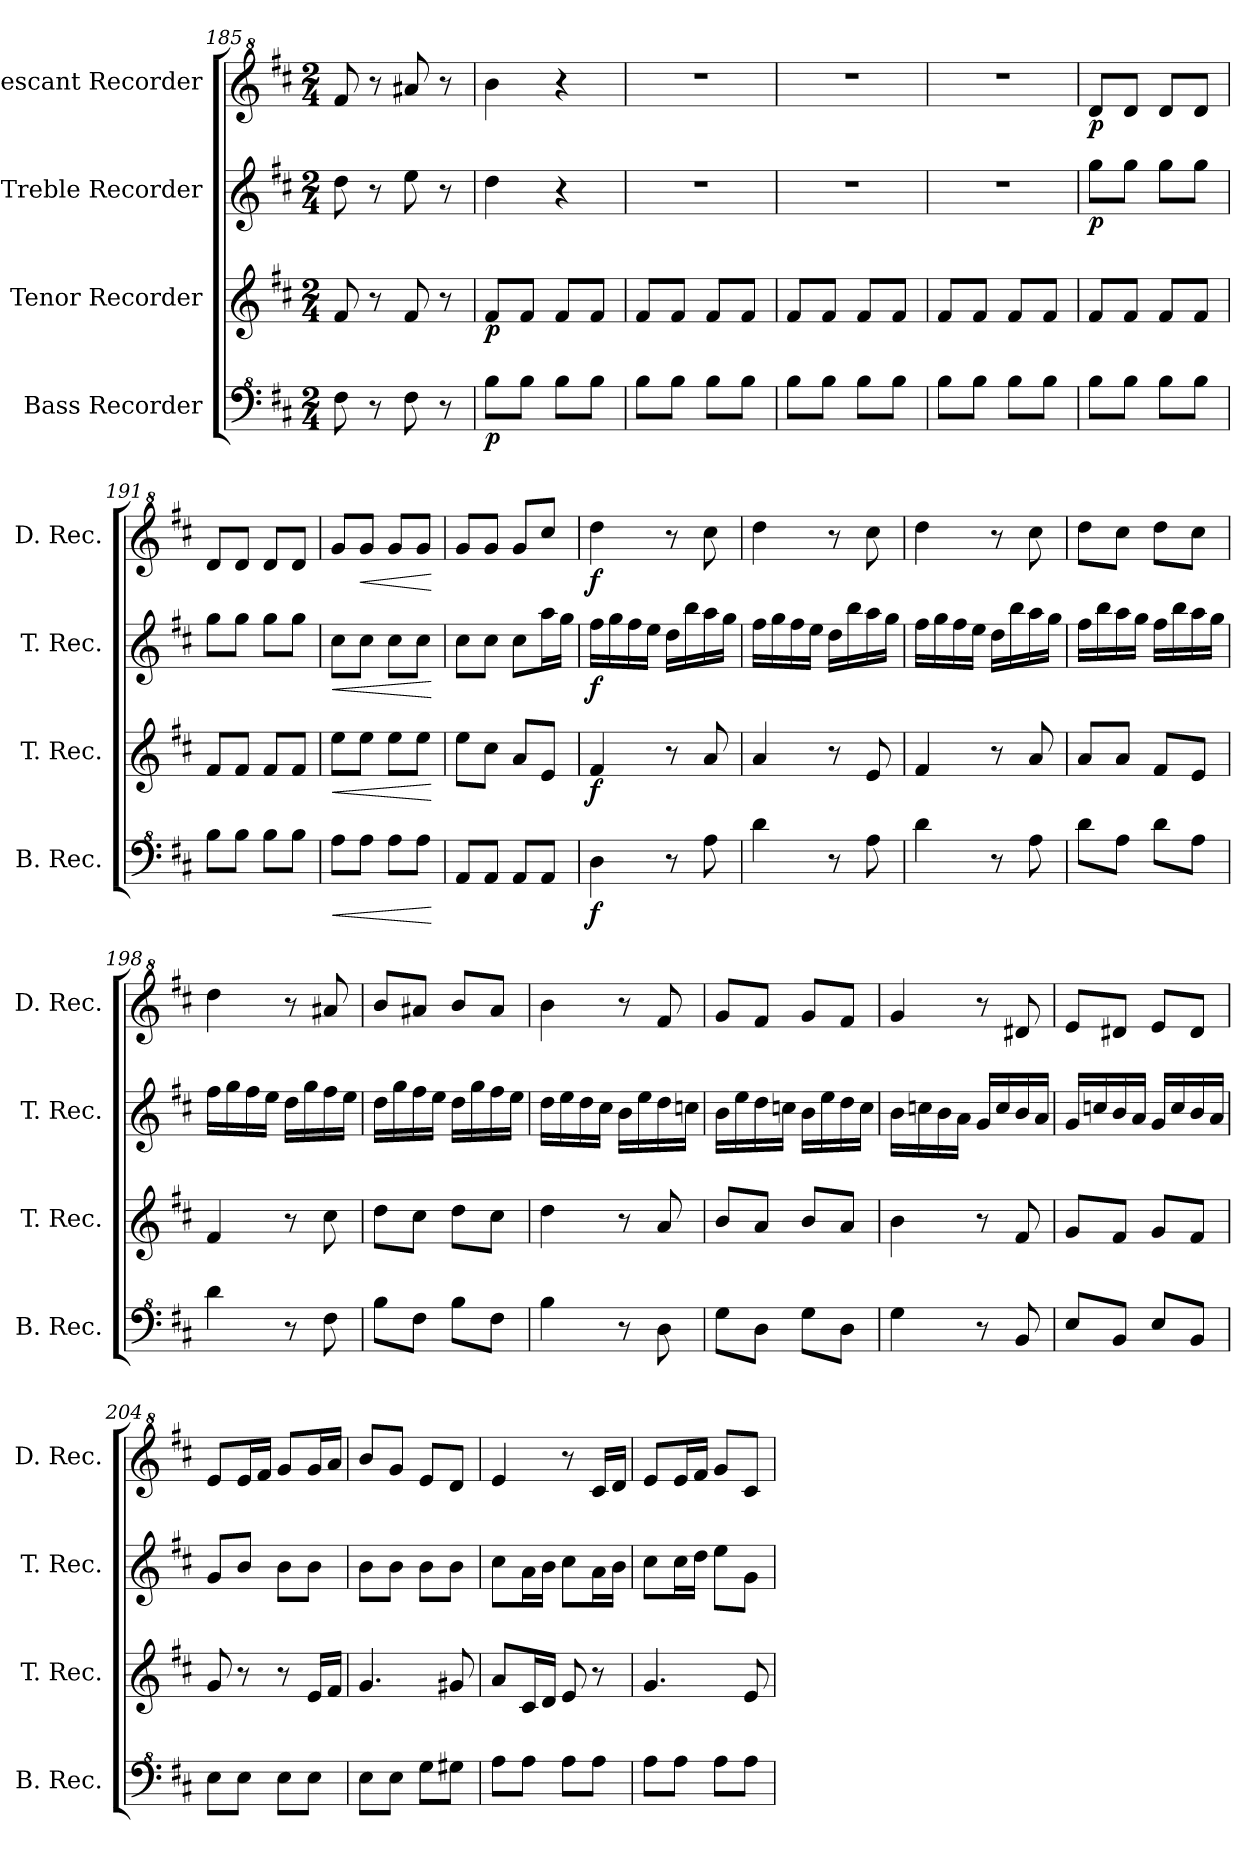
**kern	**dynam	**kern	**dynam	**kern	**dynam	**kern	**dynam
*part4	*part4	*part3	*part3	*part2	*part2	*part1	*part1
*staff4	*staff4	*staff3	*staff3	*staff2	*staff2	*staff1	*staff1
*I"Bass Recorder	*	*I"Tenor Recorder	*	*I"Treble Recorder	*	*I"Descant Recorder	*
*I'B. Rec.	*	*I'T. Rec.	*	*I'T. Rec.	*	*I'D. Rec.	*
*clefF^4	*	*clefG2	*	*clefG2	*	*clefG^2	*
*k[f#c#]	*	*k[f#c#]	*	*k[f#c#]	*	*k[f#c#]	*
*M2/4	*	*M2/4	*	*M2/4	*	*M2/4	*
=185	=185	=185	=185	=185	=185	=185	=185
8f#\	.	8f#/	.	8dd\	.	8ff#/	.
8r	.	8r	.	8r	.	8r	.
8f#\	.	8f#/	.	8ee\	.	8aa#X/	.
8r	.	8r	.	8r	.	8r	.
!!LO:LB:g=z
=186	=186	=186	=186	=186	=186	=186	=186
!	!LO:DY:b	!	!LO:DY:b	!	!	!	!
8b\L	p	8f#/L	p	4dd\	.	4bb\	.
8b\J	.	8f#/J	.	.	.	.	.
8b\L	.	8f#/L	.	4r	.	4r	.
8b\J	.	8f#/J	.	.	.	.	.
=187	=187	=187	=187	=187	=187	=187	=187
8b\L	.	8f#/L	.	2r	.	2r	.
8b\J	.	8f#/J	.	.	.	.	.
8b\L	.	8f#/L	.	.	.	.	.
8b\J	.	8f#/J	.	.	.	.	.
=188	=188	=188	=188	=188	=188	=188	=188
8b\L	.	8f#/L	.	2r	.	2r	.
8b\J	.	8f#/J	.	.	.	.	.
8b\L	.	8f#/L	.	.	.	.	.
8b\J	.	8f#/J	.	.	.	.	.
=189	=189	=189	=189	=189	=189	=189	=189
8b\L	.	8f#/L	.	2r	.	2r	.
8b\J	.	8f#/J	.	.	.	.	.
8b\L	.	8f#/L	.	.	.	.	.
8b\J	.	8f#/J	.	.	.	.	.
=190	=190	=190	=190	=190	=190	=190	=190
!	!	!	!	!	!LO:DY:b	!	!LO:DY:b
8b\L	.	8f#/L	.	8gg\L	p	8dd/L	p
8b\J	.	8f#/J	.	8gg\J	.	8dd/J	.
8b\L	.	8f#/L	.	8gg\L	.	8dd/L	.
8b\J	.	8f#/J	.	8gg\J	.	8dd/J	.
=191	=191	=191	=191	=191	=191	=191	=191
8b\L	.	8f#/L	.	8gg\L	.	8dd/L	.
8b\J	.	8f#/J	.	8gg\J	.	8dd/J	.
8b\L	.	8f#/L	.	8gg\L	.	8dd/L	.
8b\J	.	8f#/J	.	8gg\J	.	8dd/J	.
=192	=192	=192	=192	=192	=192	=192	=192
!	!LO:HP:b	!	!LO:HP:b	!	!LO:HP:b	!	!
8a\L	<	8ee\L	<	8cc#\L	<	8gg/L	.
!	!	!	!	!	!	!	!LO:HP:b
8a\J	.	8ee\J	.	8cc#\J	.	8gg/J	<
8a\L	.	8ee\L	.	8cc#\L	.	8gg/L	.
8a\J	.	8ee\J	.	8cc#\J	.	8gg/J	.
.	[	.	[	.	[	.	[
=193	=193	=193	=193	=193	=193	=193	=193
8A/L	.	8ee\L	.	8cc#\L	.	8gg/L	.
8A/J	.	8cc#\J	.	8cc#\J	.	8gg/J	.
8A/L	.	8a/L	.	8cc#\L	.	8gg/L	.
8A/J	.	8e/J	.	16aa\L	.	8ccc#/J	.
.	.	.	.	16gg\JJ	.	.	.
!!LO:PB:g=z
=194	=194	=194	=194	=194	=194	=194	=194
!	!LO:DY:b	!	!LO:DY:b	!	!LO:DY:b	!	!LO:DY:b
4d\	f	4f#/	f	16ff#\LL	f	4ddd\	f
.	.	.	.	16gg\	.	.	.
.	.	.	.	16ff#\	.	.	.
.	.	.	.	16ee\JJ	.	.	.
8r	.	8r	.	16dd\LL	.	8r	.
.	.	.	.	16bb\	.	.	.
8a\	.	8a/	.	16aa\	.	8ccc#\	.
.	.	.	.	16gg\JJ	.	.	.
=195	=195	=195	=195	=195	=195	=195	=195
4dd\	.	4a/	.	16ff#\LL	.	4ddd\	.
.	.	.	.	16gg\	.	.	.
.	.	.	.	16ff#\	.	.	.
.	.	.	.	16ee\JJ	.	.	.
8r	.	8r	.	16dd\LL	.	8r	.
.	.	.	.	16bb\	.	.	.
8a\	.	8e/	.	16aa\	.	8ccc#\	.
.	.	.	.	16gg\JJ	.	.	.
=196	=196	=196	=196	=196	=196	=196	=196
4dd\	.	4f#/	.	16ff#\LL	.	4ddd\	.
.	.	.	.	16gg\	.	.	.
.	.	.	.	16ff#\	.	.	.
.	.	.	.	16ee\JJ	.	.	.
8r	.	8r	.	16dd\LL	.	8r	.
.	.	.	.	16bb\	.	.	.
8a\	.	8a/	.	16aa\	.	8ccc#\	.
.	.	.	.	16gg\JJ	.	.	.
=197	=197	=197	=197	=197	=197	=197	=197
8dd\L	.	8a/L	.	16ff#\LL	.	8ddd\L	.
.	.	.	.	16bb\	.	.	.
8a\J	.	8a/J	.	16aa\	.	8ccc#\J	.
.	.	.	.	16gg\JJ	.	.	.
8dd\L	.	8f#/L	.	16ff#\LL	.	8ddd\L	.
.	.	.	.	16bb\	.	.	.
8a\J	.	8e/J	.	16aa\	.	8ccc#\J	.
.	.	.	.	16gg\JJ	.	.	.
=198	=198	=198	=198	=198	=198	=198	=198
4dd\	.	4f#/	.	16ff#\LL	.	4ddd\	.
.	.	.	.	16gg\	.	.	.
.	.	.	.	16ff#\	.	.	.
.	.	.	.	16ee\JJ	.	.	.
8r	.	8r	.	16dd\LL	.	8r	.
.	.	.	.	16gg\	.	.	.
8f#\	.	8cc#\	.	16ff#\	.	8aa#X/	.
.	.	.	.	16ee\JJ	.	.	.
!!LO:LB:g=z
=199	=199	=199	=199	=199	=199	=199	=199
8b\L	.	8dd\L	.	16dd\LL	.	8bb/L	.
.	.	.	.	16gg\	.	.	.
8f#\J	.	8cc#\J	.	16ff#\	.	8aa#X/J	.
.	.	.	.	16ee\JJ	.	.	.
8b\L	.	8dd\L	.	16dd\LL	.	8bb/L	.
.	.	.	.	16gg\	.	.	.
8f#\J	.	8cc#\J	.	16ff#\	.	8aa#/J	.
.	.	.	.	16ee\JJ	.	.	.
=200	=200	=200	=200	=200	=200	=200	=200
4b\	.	4dd\	.	16dd\LL	.	4bb\	.
.	.	.	.	16ee\	.	.	.
.	.	.	.	16dd\	.	.	.
.	.	.	.	16cc#\JJ	.	.	.
8r	.	8r	.	16b\LL	.	8r	.
.	.	.	.	16ee\	.	.	.
8d\	.	8a/	.	16dd\	.	8ff#/	.
.	.	.	.	16ccn\JJ	.	.	.
=201	=201	=201	=201	=201	=201	=201	=201
8g\L	.	8b/L	.	16b\LL	.	8gg/L	.
.	.	.	.	16ee\	.	.	.
8d\J	.	8a/J	.	16dd\	.	8ff#/J	.
.	.	.	.	16ccn\JJ	.	.	.
8g\L	.	8b/L	.	16b\LL	.	8gg/L	.
.	.	.	.	16ee\	.	.	.
8d\J	.	8a/J	.	16dd\	.	8ff#/J	.
.	.	.	.	16cc\JJ	.	.	.
=202	=202	=202	=202	=202	=202	=202	=202
4g\	.	4b\	.	16b\LL	.	4gg/	.
.	.	.	.	16ccn\	.	.	.
.	.	.	.	16b\	.	.	.
.	.	.	.	16a\JJ	.	.	.
8r	.	8r	.	16g/LL	.	8r	.
.	.	.	.	16cc/	.	.	.
8B/	.	8f#/	.	16b/	.	8dd#X/	.
.	.	.	.	16a/JJ	.	.	.
=203	=203	=203	=203	=203	=203	=203	=203
8e/L	.	8g/L	.	16g/LL	.	8ee/L	.
.	.	.	.	16ccn/	.	.	.
8B/J	.	8f#/J	.	16b/	.	8dd#X/J	.
.	.	.	.	16a/JJ	.	.	.
8e/L	.	8g/L	.	16g/LL	.	8ee/L	.
.	.	.	.	16cc/	.	.	.
8B/J	.	8f#/J	.	16b/	.	8dd#/J	.
.	.	.	.	16a/JJ	.	.	.
!!LO:LB:g=z
=204	=204	=204	=204	=204	=204	=204	=204
8e\L	.	8g/	.	8g/L	.	8ee/L	.
8e\J	.	8r	.	8b/J	.	16ee/L	.
.	.	.	.	.	.	16ff#/JJ	.
8e\L	.	8r	.	8b\L	.	8gg/L	.
8e\J	.	16e/LL	.	8b\J	.	16gg/L	.
.	.	16f#/JJ	.	.	.	16aa/JJ	.
=205	=205	=205	=205	=205	=205	=205	=205
8e\L	.	4.g/	.	8b\L	.	8bb/L	.
8e\J	.	.	.	8b\J	.	8gg/J	.
8g\L	.	.	.	8b\L	.	8ee/L	.
8g#X\J	.	8g#X/	.	8b\J	.	8dd/J	.
=206	=206	=206	=206	=206	=206	=206	=206
8a\L	.	8a/L	.	8cc#\L	.	4ee/	.
8a\J	.	16c#/L	.	16a\L	.	.	.
.	.	16d/JJ	.	16b\JJ	.	.	.
8a\L	.	8e/	.	8cc#\L	.	8r	.
8a\J	.	8r	.	16a\L	.	16cc#/LL	.
.	.	.	.	16b\JJ	.	16dd/JJ	.
=207	=207	=207	=207	=207	=207	=207	=207
8a\L	.	4.g/	.	8cc#\L	.	8ee/L	.
8a\J	.	.	.	16cc#\L	.	16ee/L	.
.	.	.	.	16dd\JJ	.	16ff#/JJ	.
8a\L	.	.	.	8ee\L	.	8gg/L	.
8a\J	.	8e/	.	8g\J	.	8cc#/J	.
=	=	=	=	=	=	=	=
*-	*-	*-	*-	*-	*-	*-	*-
